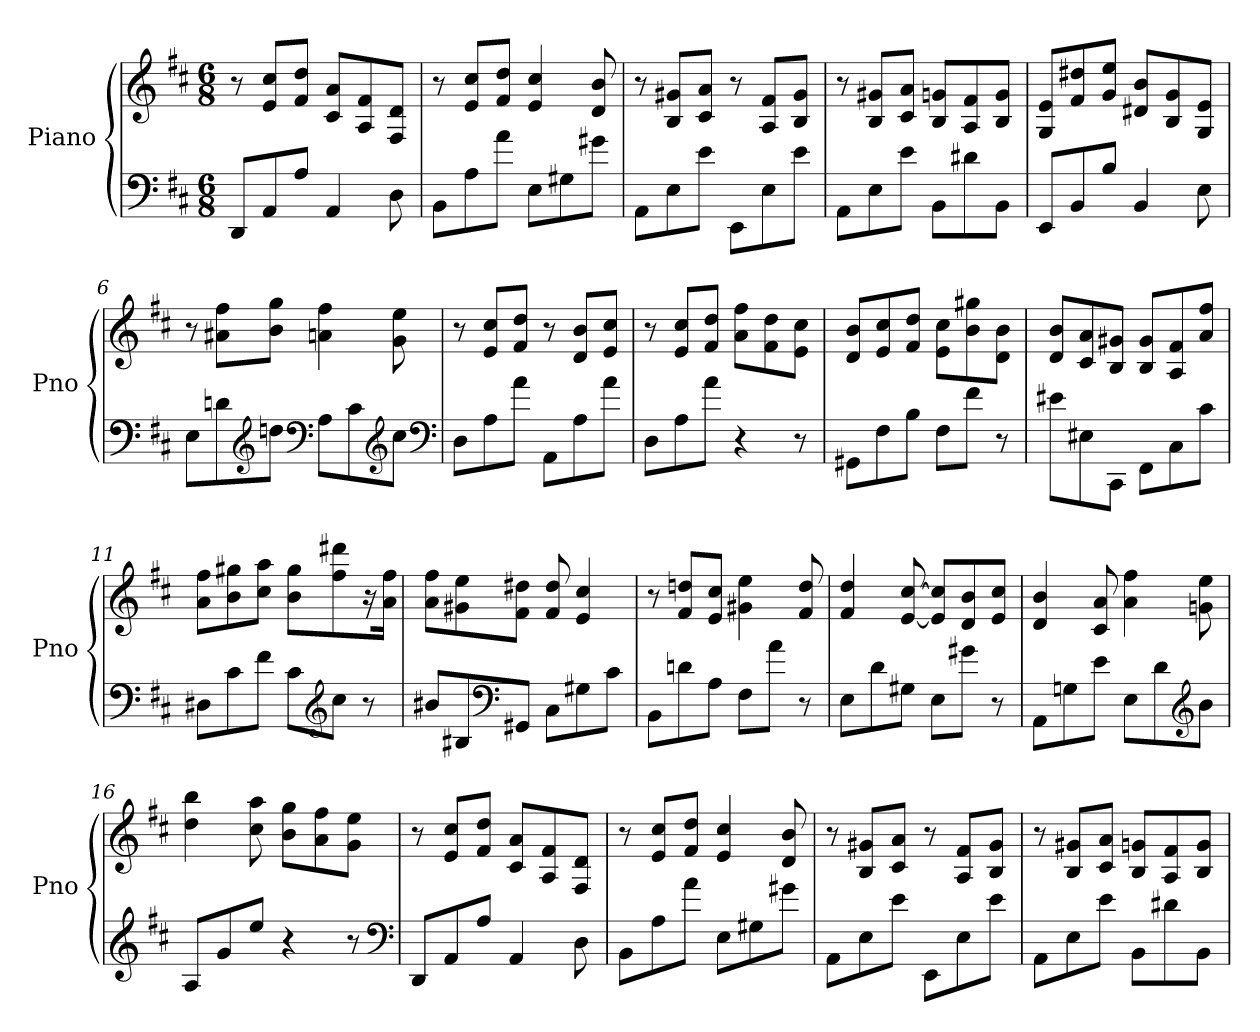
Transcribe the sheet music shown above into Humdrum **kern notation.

**kern	**kern
*part1	*part1
*staff2	*staff1
*I"Piano	*
*I'Pno	*
*clefF4	*clefG2
*k[f#c#]	*k[f#c#]
*D:	*D:
*M6/8	*M6/8
=1	=1
8DDL	8r
8AA	8e 8cc#L
8AJ	8f# 8ddJ
4AA	8c# 8aL
.	8A 8f#
8D	8F# 8dJ
=2	=2
8BBL	8r
8A	8e 8cc#L
8aJ	8f# 8ddJ
8EL	4e 4cc#
8G#X	.
8g#XJ	8d 8b
=3	=3
8AAL	8r
8E	8B 8g#XL
8eJ	8c# 8aJ
8EEL	8r
8E	8A 8f#L
8eJ	8B 8g#J
=4	=4
8AAL	8r
8E	8B 8g#XL
8eJ	8c# 8aJ
8BBL	8B 8gnL
8d#X	8A 8f#
8BBJ	8B 8gJ
=5	=5
8EEL	8G 8eL
8BB	8f# 8dd#X
8BJ	8g 8eeJ
4BB	8d#X 8bL
.	8B 8g
8E	8G 8eJ
=6	=6
8EL	8r
8dn	8a#X 8ff#L
*clefG2	*
8ddnJ	8b 8ggJ
*clefF4	*
8AL	4an 4ff#
8c#	.
*clefG2	*
8cc#J	8g 8ee
*clefF4	*
=7	=7
8DL	8r
8A	8e 8cc#L
8aJ	8f# 8ddJ
8AAL	8r
8A	8d 8bL
8aJ	8e 8cc#J
=8	=8
8DL	8r
8A	8e 8cc#L
8aJ	8f# 8ddJ
4r	8a 8ff#L
.	8f# 8dd
8r	8e 8cc#J
=9	=9
8GG#XL	8d 8bL
8F#	8e 8cc#
8BJ	8f# 8ddJ
8F#L	8e 8cc#L
8f#J	8b 8gg#X
8r	8d 8bJ
=10	=10
8e#XL	8d 8bL
8E#X	8c# 8a
8CC#J	8B 8g#XJ
8FF#L	8B 8g#L
8C#	8A 8f#
8c#J	8a 8ff#J
=11	=11
8D#XL	8a 8ff#L
8c#	8b 8gg#X
8f#J	8cc# 8aaJ
8c#L	8b 8gg#L
*clefG2	*
8cc#J	8ff# 8ddd#X
8r	16r
.	16a 16ff#Jk
=12	=12
8b#XL	8a 8ff#L
8B#X	8g#X 8ee
*clefF4	*
8GG#XJ	8f# 8dd#XJ
8C#L	8f# 8dd#
8G#X	4e 4cc#
8c#J	.
=13	=13
8BBL	8r
8dn	8f# 8ddnL
8AJ	8e 8cc#J
8F#L	4g#X 4ee
8aJ	.
8r	8f# 8dd
=14	=14
8EL	4f# 4dd
8d	.
8G#XJ	[8e [8cc#
8EL	8e] 8cc#]L
8g#XJ	8d 8b
8r	8e 8cc#J
=15	=15
8AAL	4d 4b
8Gn	.
8eJ	8c# 8a
8EL	4a 4ff#
8d	.
*clefG2	*
8bJ	8gn 8ee
=16	=16
8AL	4dd 4bb
8g	.
8eeJ	8cc# 8aa
4r	8b 8ggL
.	8a 8ff#
8r	8g 8eeJ
*clefF4	*
=17	=17
8DDL	8r
8AA	8e 8cc#L
8AJ	8f# 8ddJ
4AA	8c# 8aL
.	8A 8f#
8D	8F# 8dJ
=18	=18
8BBL	8r
8A	8e 8cc#L
8aJ	8f# 8ddJ
8EL	4e 4cc#
8G#X	.
8g#XJ	8d 8b
=19	=19
8AAL	8r
8E	8B 8g#XL
8eJ	8c# 8aJ
8EEL	8r
8E	8A 8f#L
8eJ	8B 8g#J
=20	=20
8AAL	8r
8E	8B 8g#XL
8eJ	8c# 8aJ
8BBL	8B 8gnL
8d#X	8A 8f#
8BBJ	8B 8gJ
=	=
*-	*-
